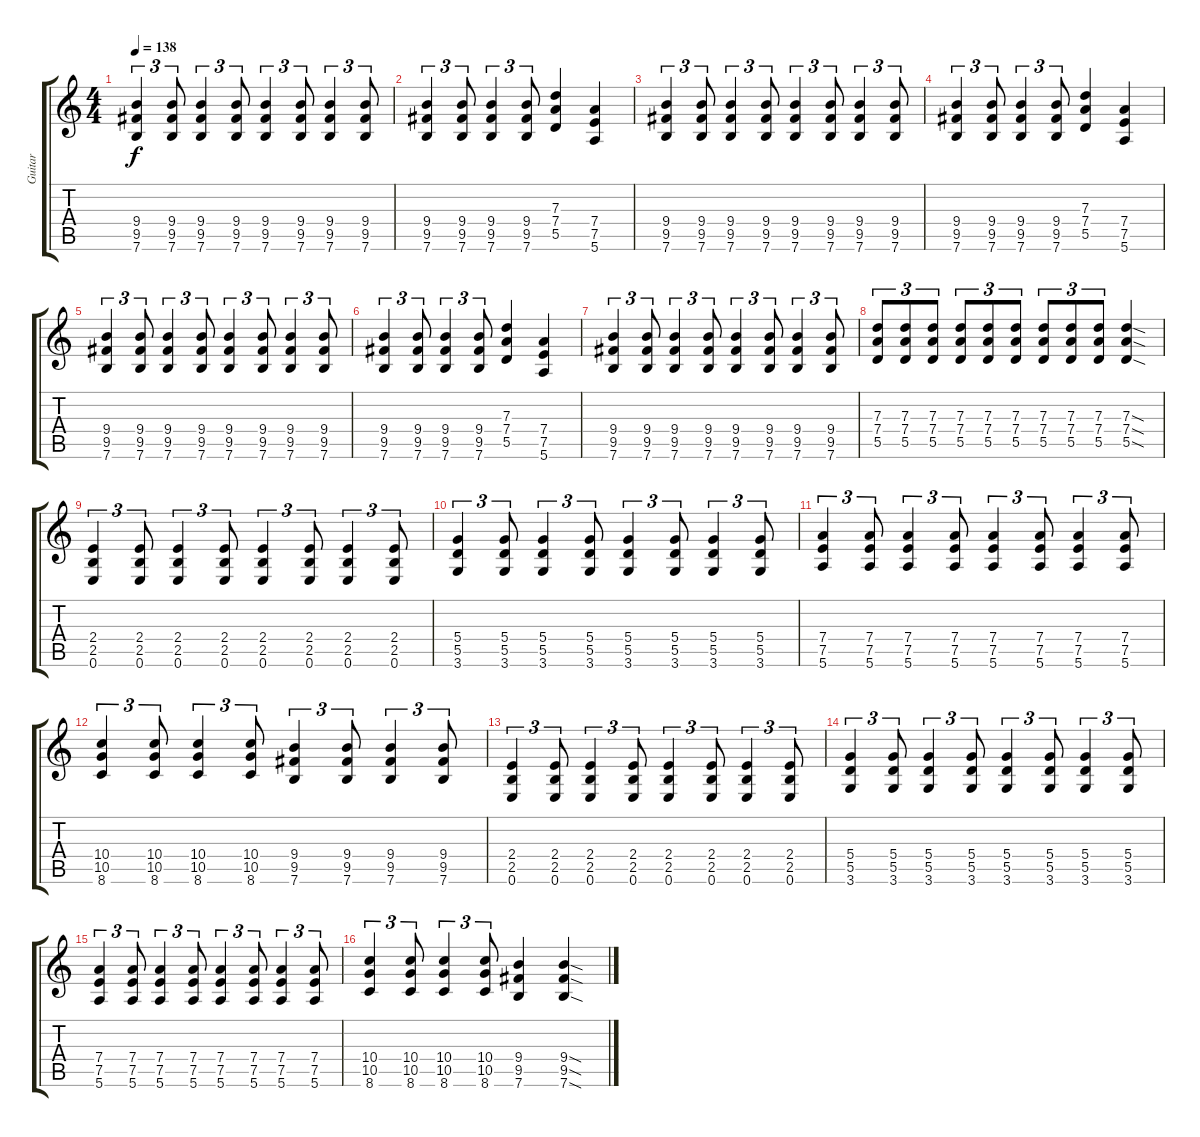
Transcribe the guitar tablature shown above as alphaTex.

\track ("Guitar" "Guitar") {instrument distortionguitar}
\staff {score tabs}
\tuning (E4 B3 G3 D3 A2 E2) {hide}
\ts (4 4)
\tempo 138
\clef g2
\ks c
(9.4 9.5 7.6).4{tu (3 2) dy f} (9.4 9.5 7.6).8{tu (3 2)} (9.4 9.5 7.6).4{tu (3 2)} (9.4 9.5 7.6).8{tu (3 2)} (9.4 9.5 7.6).4{tu (3 2)} (9.4 9.5 7.6).8{tu (3 2)} (9.4 9.5 7.6).4{tu (3 2)} (9.4 9.5 7.6).8{tu (3 2)} |
(9.4 9.5 7.6).4{tu (3 2)} (9.4 9.5 7.6).8{tu (3 2)} (9.4 9.5 7.6).4{tu (3 2)} (9.4 9.5 7.6).8{tu (3 2)} (7.3 7.4 5.5).4 (7.4 7.5 5.6).4 |
(9.4 9.5 7.6).4{tu (3 2)} (9.4 9.5 7.6).8{tu (3 2)} (9.4 9.5 7.6).4{tu (3 2)} (9.4 9.5 7.6).8{tu (3 2)} (9.4 9.5 7.6).4{tu (3 2)} (9.4 9.5 7.6).8{tu (3 2)} (9.4 9.5 7.6).4{tu (3 2)} (9.4 9.5 7.6).8{tu (3 2)} |
(9.4 9.5 7.6).4{tu (3 2)} (9.4 9.5 7.6).8{tu (3 2)} (9.4 9.5 7.6).4{tu (3 2)} (9.4 9.5 7.6).8{tu (3 2)} (7.3 7.4 5.5).4 (7.4 7.5 5.6).4 |
(9.4 9.5 7.6).4{tu (3 2)} (9.4 9.5 7.6).8{tu (3 2)} (9.4 9.5 7.6).4{tu (3 2)} (9.4 9.5 7.6).8{tu (3 2)} (9.4 9.5 7.6).4{tu (3 2)} (9.4 9.5 7.6).8{tu (3 2)} (9.4 9.5 7.6).4{tu (3 2)} (9.4 9.5 7.6).8{tu (3 2)} |
(9.4 9.5 7.6).4{tu (3 2)} (9.4 9.5 7.6).8{tu (3 2)} (9.4 9.5 7.6).4{tu (3 2)} (9.4 9.5 7.6).8{tu (3 2)} (7.3 7.4 5.5).4 (7.4 7.5 5.6).4 |
(9.4 9.5 7.6).4{tu (3 2)} (9.4 9.5 7.6).8{tu (3 2)} (9.4 9.5 7.6).4{tu (3 2)} (9.4 9.5 7.6).8{tu (3 2)} (9.4 9.5 7.6).4{tu (3 2)} (9.4 9.5 7.6).8{tu (3 2)} (9.4 9.5 7.6).4{tu (3 2)} (9.4 9.5 7.6).8{tu (3 2)} |
(7.3 7.4 5.5).8{tu (3 2)} (7.3 7.4 5.5).8{tu (3 2)} (7.3 7.4 5.5).8{tu (3 2)} (7.3 7.4 5.5).8{tu (3 2)} (7.3 7.4 5.5).8{tu (3 2)} (7.3 7.4 5.5).8{tu (3 2)} (7.3 7.4 5.5).8{tu (3 2)} (7.3 7.4 5.5).8{tu (3 2)} (7.3 7.4 5.5).8{tu (3 2)} (7.3{sod} 7.4{sod} 5.5{sod}).4 |
(2.4 2.5 0.6).4{tu (3 2)} (2.4 2.5 0.6).8{tu (3 2)} (2.4 2.5 0.6).4{tu (3 2)} (2.4 2.5 0.6).8{tu (3 2)} (2.4 2.5 0.6).4{tu (3 2)} (2.4 2.5 0.6).8{tu (3 2)} (2.4 2.5 0.6).4{tu (3 2)} (2.4 2.5 0.6).8{tu (3 2)} |
(5.4 5.5 3.6).4{tu (3 2)} (5.4 5.5 3.6).8{tu (3 2)} (5.4 5.5 3.6).4{tu (3 2)} (5.4 5.5 3.6).8{tu (3 2)} (5.4 5.5 3.6).4{tu (3 2)} (5.4 5.5 3.6).8{tu (3 2)} (5.4 5.5 3.6).4{tu (3 2)} (5.4 5.5 3.6).8{tu (3 2)} |
(7.4 7.5 5.6).4{tu (3 2)} (7.4 7.5 5.6).8{tu (3 2)} (7.4 7.5 5.6).4{tu (3 2)} (7.4 7.5 5.6).8{tu (3 2)} (7.4 7.5 5.6).4{tu (3 2)} (7.4 7.5 5.6).8{tu (3 2)} (7.4 7.5 5.6).4{tu (3 2)} (7.4 7.5 5.6).8{tu (3 2)} |
(10.4 10.5 8.6).4{tu (3 2)} (10.4 10.5 8.6).8{tu (3 2)} (10.4 10.5 8.6).4{tu (3 2)} (10.4 10.5 8.6).8{tu (3 2)} (9.4 9.5 7.6).4{tu (3 2)} (9.4 9.5 7.6).8{tu (3 2)} (9.4 9.5 7.6).4{tu (3 2)} (9.4 9.5 7.6).8{tu (3 2)} |
(2.4 2.5 0.6).4{tu (3 2)} (2.4 2.5 0.6).8{tu (3 2)} (2.4 2.5 0.6).4{tu (3 2)} (2.4 2.5 0.6).8{tu (3 2)} (2.4 2.5 0.6).4{tu (3 2)} (2.4 2.5 0.6).8{tu (3 2)} (2.4 2.5 0.6).4{tu (3 2)} (2.4 2.5 0.6).8{tu (3 2)} |
(5.4 5.5 3.6).4{tu (3 2)} (5.4 5.5 3.6).8{tu (3 2)} (5.4 5.5 3.6).4{tu (3 2)} (5.4 5.5 3.6).8{tu (3 2)} (5.4 5.5 3.6).4{tu (3 2)} (5.4 5.5 3.6).8{tu (3 2)} (5.4 5.5 3.6).4{tu (3 2)} (5.4 5.5 3.6).8{tu (3 2)} |
(7.4 7.5 5.6).4{tu (3 2)} (7.4 7.5 5.6).8{tu (3 2)} (7.4 7.5 5.6).4{tu (3 2)} (7.4 7.5 5.6).8{tu (3 2)} (7.4 7.5 5.6).4{tu (3 2)} (7.4 7.5 5.6).8{tu (3 2)} (7.4 7.5 5.6).4{tu (3 2)} (7.4 7.5 5.6).8{tu (3 2)} |
(10.4 10.5 8.6).4{tu (3 2)} (10.4 10.5 8.6).8{tu (3 2)} (10.4 10.5 8.6).4{tu (3 2)} (10.4 10.5 8.6).8{tu (3 2)} (9.4 9.5 7.6).4 (9.4{sod} 9.5{sod} 7.6{sod}).4
